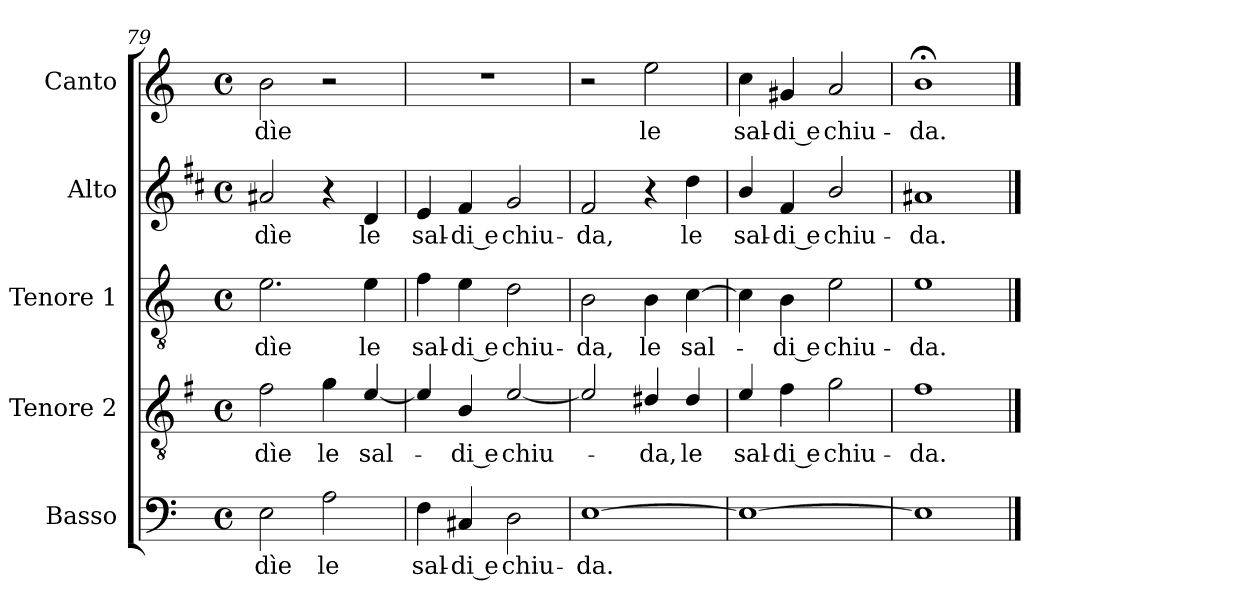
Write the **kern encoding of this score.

**kern	**text	**kern	**text	**kern	**text	**kern	**text	**kern	**text
*part5	*part5	*part4	*part4	*part3	*part3	*part2	*part2	*part1	*part1
*staff5	*staff5	*staff4	*staff4	*staff3	*staff3	*staff2	*staff2	*staff1	*staff1
*I"Basso	*	*I"Tenore 2	*	*I"Tenore 1	*	*I"Alto	*	*I"Canto	*
*I'B	*	*I'T 2	*	*I'T 1	*	*I'A	*	*I'C	*
*clefF4	*	*clefGv2	*	*clefGv2	*	*clefG2	*	*clefG2	*
*	*	*ITrd4c7	*	*	*	*ITrd1c2	*	*	*
*k[]	*	*k[]	*	*k[]	*	*k[]	*	*k[]	*
*C:	*	*C:	*	*C:	*	*C:	*	*C:	*
*M4/4	*	*M4/4	*	*M4/4	*	*M4/4	*	*M4/4	*
*met(c)	*	*met(c)	*	*met(c)	*	*met(c)	*	*met(c)	*
=79	=79	=79	=79	=79	=79	=79	=79	=79	=79
!	!LO:LY:b	!	!LO:LY:b	!	!LO:LY:b	!	!LO:LY:b	!	!LO:LY:b
2E\	dìe	2B\	dìe	2.e\	dìe	2g#X/	dìe	2b\	dìe
!	!LO:LY:b	!	!LO:LY:b	!	!	!	!	!	!
2A\	le	4c\	le	.	.	4r	.	2r	.
!	!	!	!LO:LY:b	!	!LO:LY:b	!	!LO:LY:b	!	!
.	.	[4A/	sal-	4e\	le	4c/	le	.	.
=80	=80	=80	=80	=80	=80	=80	=80	=80	=80
!	!LO:LY:b	!	!	!	!LO:LY:b	!	!LO:LY:b	!	!
4F\	sal-	4A/]	.	4f\	sal-	4d/	sal-	1r	.
!	!LO:LY:b	!	!LO:LY:b	!	!LO:LY:b	!	!LO:LY:b	!	!
4C#X/	-di e	4E/	-di e	4e\	-di e	4e/	-di e	.	.
!	!LO:LY:b	!	!LO:LY:b	!	!LO:LY:b	!	!LO:LY:b	!	!
2D\	chiu-	[2A/	chiu-	2d\	chiu-	2f/	chiu-	.	.
=81	=81	=81	=81	=81	=81	=81	=81	=81	=81
!	!LO:LY:b	!	!	!	!LO:LY:b	!	!LO:LY:b	!	!
[1E	-da.	2A/]	.	2B\	-da,	2e/	-da,	2r	.
!	!	!	!LO:LY:b	!	!LO:LY:b	!	!	!	!LO:LY:b
.	.	4G#X/	-da,	4B\	le	4r	.	2ee\	le
!	!	!	!LO:LY:b	!	!LO:LY:b	!	!LO:LY:b	!	!
.	.	4G#/	le	[4c\	sal-	4cc\	le	.	.
=82	=82	=82	=82	=82	=82	=82	=82	=82	=82
!	!	!	!LO:LY:b	!	!	!	!LO:LY:b	!	!LO:LY:b
1E_	.	4A/	sal-	4c\]	.	4a/	sal-	4cc\	sal-
!	!	!	!LO:LY:b	!	!LO:LY:b	!	!LO:LY:b	!	!LO:LY:b
.	.	4B\	-di e	4B\	-di e	4e/	-di e	4g#X/	-di e
!	!	!	!LO:LY:b	!	!LO:LY:b	!	!LO:LY:b	!	!LO:LY:b
.	.	2c\	chiu-	2e\	chiu-	2a/	chiu-	2a/	chiu-
=83	=83	=83	=83	=83	=83	=83	=83	=83	=83
!	!	!	!LO:LY:b	!	!LO:LY:b	!	!LO:LY:b	!	!LO:LY:b
1E]	.	1B	-da.	1e	-da.	1g#X	-da.	1b;<	-da.
==	==	==	==	==	==	==	==	==	==
*-	*-	*-	*-	*-	*-	*-	*-	*-	*-
